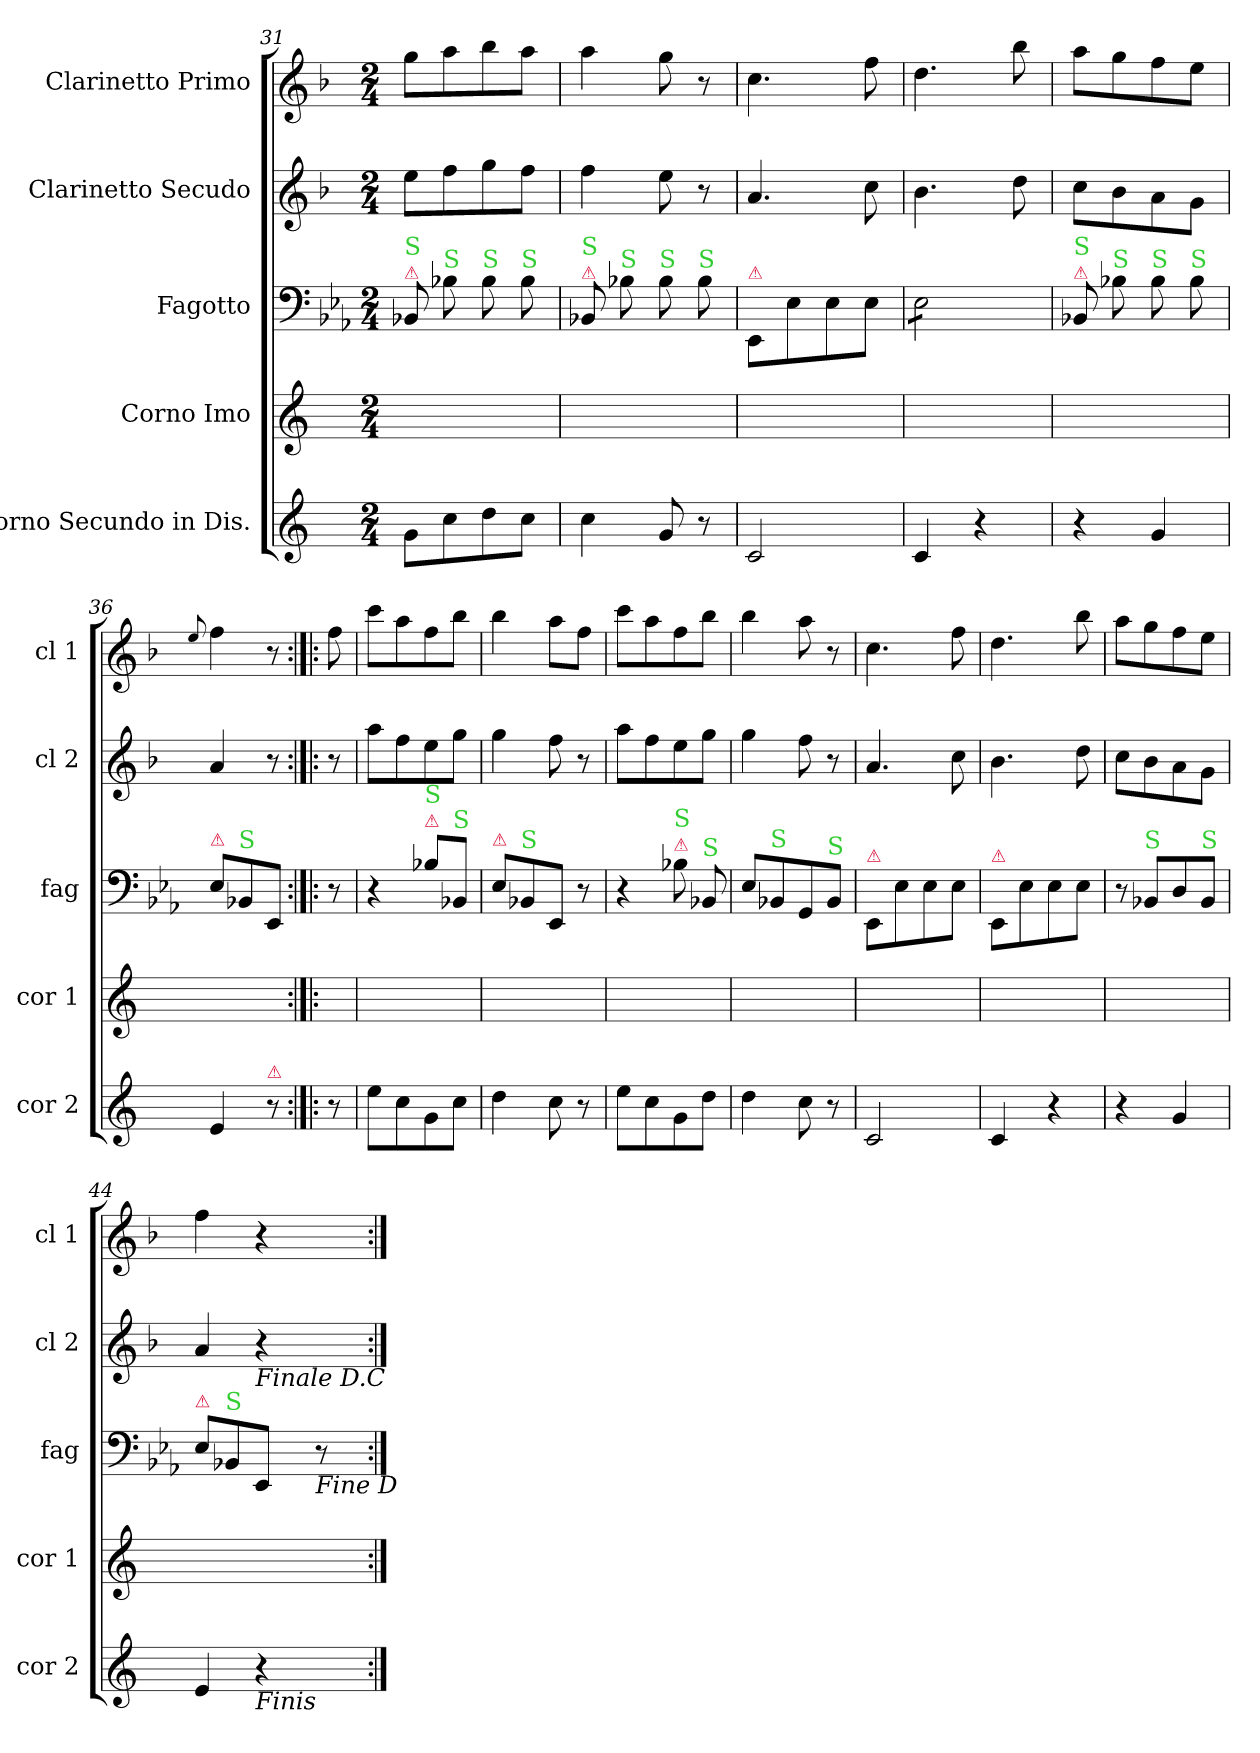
**kern	**kern	**kern	**kern	**kern
*part5	*part4	*part3	*part2	*part1
*staff5	*staff4	*staff3	*staff2	*staff1
*I"Corno Secundo in Dis.	*I"Corno Imo	*I"Fagotto	*I"Clarinetto Secudo	*I"Clarinetto Primo
*I'cor 2	*I'cor 1	*I'fag	*I'cl 2	*I'cl 1
*clefG2	*clefG2	*clefF4	*clefG2	*clefG2
*ITrd5c9	*ITrd5c9	*	*ITrd1c2	*ITrd1c2
*k[b-e-a-]	*k[b-e-a-]	*k[b-e-a-]	*k[b-e-a-]	*k[b-e-a-]
*M2/4	*M2/4	*M2/4	*M2/4	*M2/4
=31	=31	=31	=31	=31
!	!	!LO:TX:a:color=crimson:t=⚠	!	!
!	!	!LO:TX:a:color=limegreen:t=S	!	!
8B-\L	2ryy	8BB-X/	8dd\L	8ff\L
!	!	!LO:TX:a:color=limegreen:t=S	!	!
8e-\	.	8B-X\	8ee-\	8gg\
!	!	!LO:TX:a:color=limegreen:t=S	!	!
8f\	.	8B-\	8ff\	8aa-\
!	!	!LO:TX:a:color=limegreen:t=S	!	!
8e-\J	.	8B-\	8ee-\J	8gg\J
=32	=32	=32	=32	=32
!	!	!LO:TX:a:color=crimson:t=⚠	!	!
!	!	!LO:TX:a:color=limegreen:t=S	!	!
4e-\	2ryy	8BB-X/	4ee-\	4gg\
!	!	!LO:TX:a:color=limegreen:t=S	!	!
.	.	8B-X\	.	.
!	!	!LO:TX:a:color=limegreen:t=S	!	!
8B-/	.	8B-\	8dd\	8ff\
!	!	!LO:TX:a:color=limegreen:t=S	!	!
8r	.	8B-\	8r	8r
=33	=33	=33	=33	=33
!	!	!LO:TX:a:color=crimson:t=⚠	!	!
2E-/	2ryy	8EE-/L	4.g/	4.b-\
.	.	8E-\	.	.
.	.	8E-\	.	.
.	.	8E-\J	8b-\	8ee-\
=34	=34	=34	=34	=34
!	!	!LO:TX:a:t=....	!	!
*	*	*tremolo	*	*
4E-/	2ryy	8E-\L	4.a-\	4.cc\
.	.	8E-\	.	.
4r	.	8E-\	.	.
.	.	8E-\J	8cc\	8aa-\
*	*	*Xtremolo	*	*
=35	=35	=35	=35	=35
!	!	!LO:TX:a:color=crimson:t=⚠	!	!
!	!	!LO:TX:a:color=limegreen:t=S	!	!
4r	2ryy	8BB-X/	8b-\L	8gg\L
!	!	!LO:TX:a:color=limegreen:t=S	!	!
.	.	8B-X\	8a-\	8ff\
!	!	!LO:TX:a:color=limegreen:t=S	!	!
4B-/	.	8B-\	8g\	8ee-\
!	!	!LO:TX:a:color=limegreen:t=S	!	!
.	.	8B-\	8f\J	8dd\J
=36	=36	=36	=36	=36
.	.	.	.	8qqdd/
!	!	!LO:TX:a:color=crimson:t=⚠	!	!
4G/	4ryy	8E-\L	4g/	4ee-\
!	!	!LO:TX:a:color=limegreen:t=S	!	!
.	.	8BB-X/	.	.
!LO:TX:a:color=crimson:t=⚠	!	!	!	!
8r	8ryy	8EE-/J	8r	8r
=:|!|:	=:|!|:	=:|!|:	=:|!|:	=:|!|:
8r	8ryy	8r	8r	8ee-\
=37	=37	=37	=37	=37
8g\L	2ryy	4r	8gg\L	8bb-\L
8e-\	.	.	8ee-\	8gg\
!	!	!LO:TX:a:color=crimson:t=⚠	!	!
!	!	!LO:TX:a:color=limegreen:t=S	!	!
8B-\	.	8B-X\L	8dd\	8ee-\
!	!	!LO:TX:a:color=limegreen:t=S	!	!
8e-\J	.	8BB-X/J	8ff\J	8aa-\J
=38	=38	=38	=38	=38
!	!	!LO:TX:a:color=crimson:t=⚠	!	!
4f\	2ryy	8E-\L	4ff\	4aa-\
!	!	!LO:TX:a:color=limegreen:t=S	!	!
.	.	8BB-X/	.	.
8e-\	.	8EE-/J	8ee-\	8gg\L
8r	.	8r	8r	8ee-\J
=39	=39	=39	=39	=39
8g\L	2ryy	4r	8gg\L	8bb-\L
8e-\	.	.	8ee-\	8gg\
!	!	!LO:TX:a:color=crimson:t=⚠	!	!
!	!	!LO:TX:a:color=limegreen:t=S	!	!
8B-\	.	8B-X\	8dd\	8ee-\
!	!	!LO:TX:a:color=limegreen:t=S	!	!
8f\J	.	8BB-X/	8ff\J	8aa-\J
=40	=40	=40	=40	=40
4f\	2ryy	8E-/L	4ff\	4aa-\
!	!	!LO:TX:a:color=limegreen:t=S	!	!
.	.	8BB-X/	.	.
8e-\	.	8GG/	8ee-\	8gg\
!	!	!LO:TX:a:color=limegreen:t=S	!	!
8r	.	8BB-/J	8r	8r
=41	=41	=41	=41	=41
!	!	!LO:TX:a:color=crimson:t=⚠	!	!
2E-/	2ryy	8EE-/L	4.g/	4.b-\
.	.	8E-\	.	.
.	.	8E-\	.	.
.	.	8E-\J	8b-\	8ee-\
=42	=42	=42	=42	=42
!	!	!LO:TX:a:color=crimson:t=⚠	!	!
4E-/	2ryy	8EE-/L	4.a-\	4.cc\
.	.	8E-\	.	.
4r	.	8E-\	.	.
.	.	8E-\J	8cc\	8aa-\
=43	=43	=43	=43	=43
4r	2ryy	8r	8b-\L	8gg\L
!	!	!LO:TX:a:color=limegreen:t=S	!	!
.	.	8BB-X/L	8a-\	8ff\
4B-/	.	8D/	8g\	8ee-\
!	!	!LO:TX:a:color=limegreen:t=S	!	!
.	.	8BB-/J	8f\J	8dd\J
=44	=44	=44	=44	=44
!	!	!LO:TX:a:color=crimson:t=⚠	!	!
4G/	2ryy	8E-\L	4g/	4ee-\
!	!	!LO:TX:a:color=limegreen:t=S	!	!
.	.	8BB-X/	.	.
!	!	!	!LO:TX:b:i:t=Finale D.C	!
!LO:TX:b:i:t=Finis	!	!	!	!
4r	.	8EE-/J	4r	4r
!	!	!LO:TX:b:i:t=Fine D	!	!
.	.	8r	.	.
=:|!	=:|!	=:|!	=:|!	=:|!
*-	*-	*-	*-	*-
